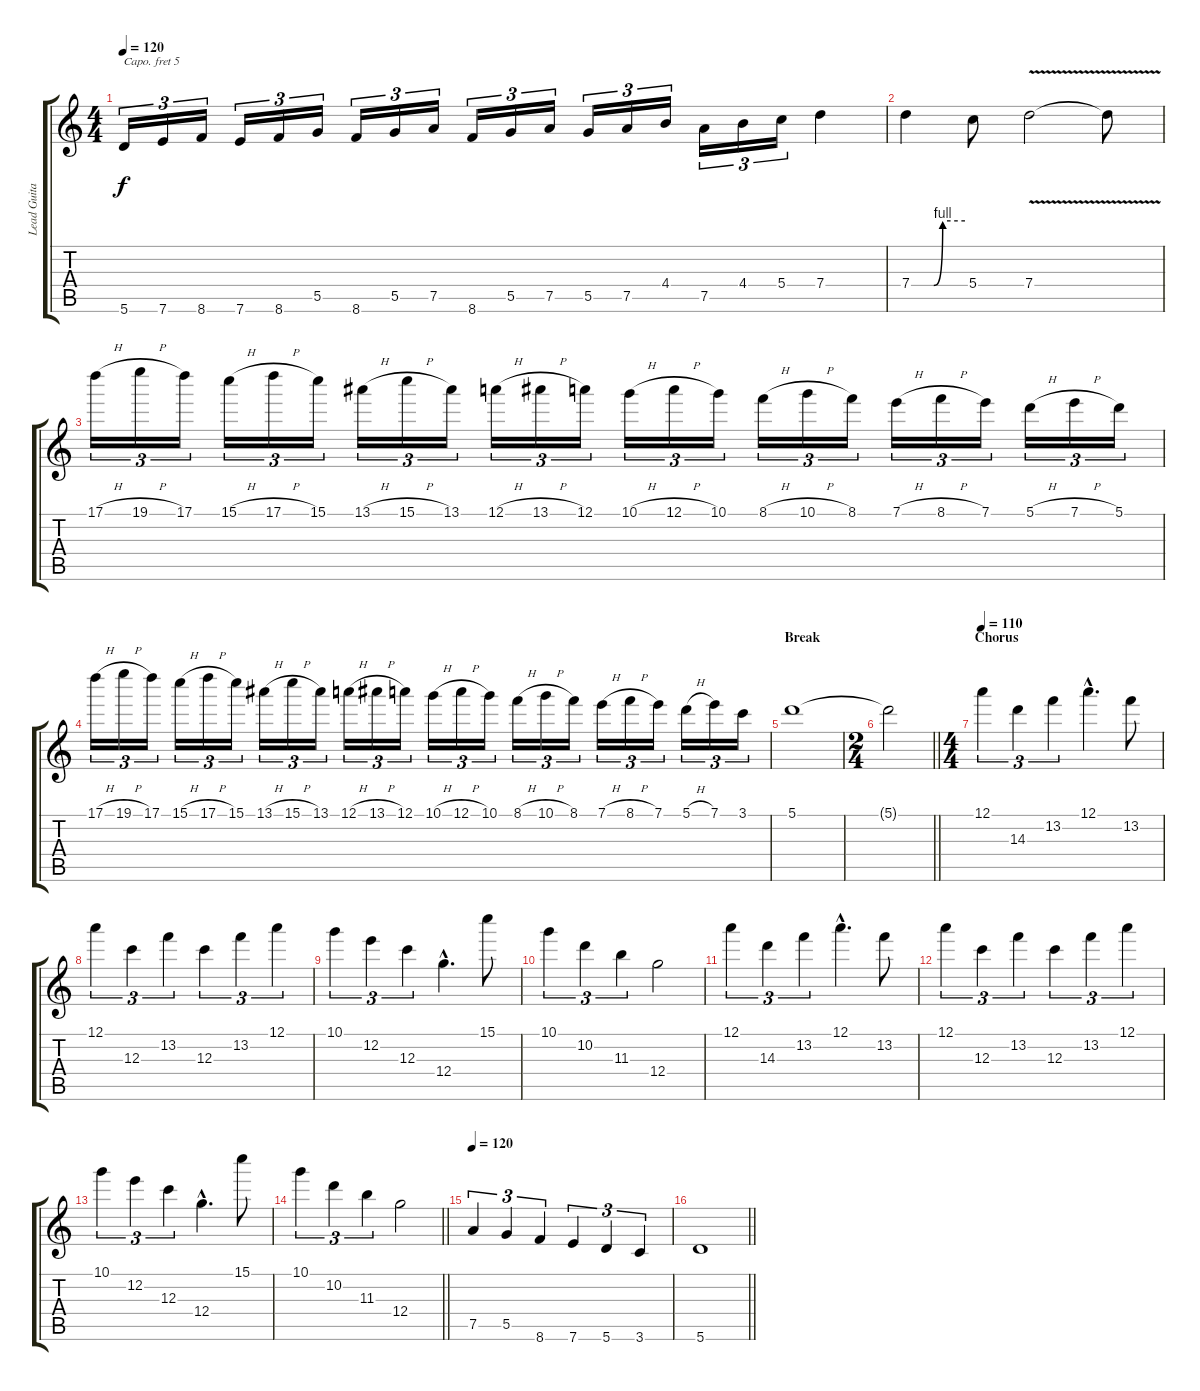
\track ("Lead Guitar I - Overdrive" "Lead Guita") {instrument overdrivenguitar}
\staff {score tabs}
\capo 5
\tuning (E4 B3 G3 D3 A2 E2) {hide}
\ts (4 4)
\tempo 120
\clef g2
\ks c
5.6.16{tu (3 2) dy f} 7.6.16{tu (3 2)} 8.6.16{tu (3 2)} 7.6.16{tu (3 2)} 8.6.16{tu (3 2)} 5.5.16{tu (3 2)} 8.6.16{tu (3 2)} 5.5.16{tu (3 2)} 7.5.16{tu (3 2)} 8.6.16{tu (3 2)} 5.5.16{tu (3 2)} 7.5.16{tu (3 2)} 5.5.16{tu (3 2)} 7.5.16{tu (3 2)} 4.4.16{tu (3 2)} 7.5.16{tu (3 2)} 4.4.16{tu (3 2)} 5.4.16{tu (3 2)} 7.4.4 |
7.4{be (custom 0 0 25 0 35 4 60 4)}.4 5.4.8 7.4{v}.2 7.4{t}.8 |
17.1{h}.16{tu (3 2)} 19.1{h}.16{tu (3 2)} 17.1.16{tu (3 2)} 15.1{h}.16{tu (3 2)} 17.1{h}.16{tu (3 2)} 15.1.16{tu (3 2)} 13.1{h}.16{tu (3 2)} 15.1{h}.16{tu (3 2)} 13.1.16{tu (3 2)} 12.1{h}.16{tu (3 2)} 13.1{h}.16{tu (3 2)} 12.1.16{tu (3 2)} 10.1{h}.16{tu (3 2)} 12.1{h}.16{tu (3 2)} 10.1.16{tu (3 2)} 8.1{h}.16{tu (3 2)} 10.1{h}.16{tu (3 2)} 8.1.16{tu (3 2)} 7.1{h}.16{tu (3 2)} 8.1{h}.16{tu (3 2)} 7.1.16{tu (3 2)} 5.1{h}.16{tu (3 2)} 7.1{h}.16{tu (3 2)} 5.1.16{tu (3 2)} |
17.1{h}.16{tu (3 2)} 19.1{h}.16{tu (3 2)} 17.1.16{tu (3 2)} 15.1{h}.16{tu (3 2)} 17.1{h}.16{tu (3 2)} 15.1.16{tu (3 2)} 13.1{h}.16{tu (3 2)} 15.1{h}.16{tu (3 2)} 13.1.16{tu (3 2)} 12.1{h}.16{tu (3 2)} 13.1{h}.16{tu (3 2)} 12.1.16{tu (3 2)} 10.1{h}.16{tu (3 2)} 12.1{h}.16{tu (3 2)} 10.1.16{tu (3 2)} 8.1{h}.16{tu (3 2)} 10.1{h}.16{tu (3 2)} 8.1.16{tu (3 2)} 7.1{h}.16{tu (3 2)} 8.1{h}.16{tu (3 2)} 7.1.16{tu (3 2)} 5.1{h}.16{tu (3 2)} 7.1.16{tu (3 2)} 3.1.16{tu (3 2)} |
\section ("" "Break")
5.1.1 |
\ts (2 4)
\barLineRight lightlight
5.1{t}.2 |
\ts (4 4)
\section ("" "Chorus")
\tempo 110
12.1.4{tu (3 2)} 14.3.4{tu (3 2)} 13.2.4{tu (3 2)} 12.1{hac}.4{d} 13.2.8 |
12.1.4{tu (3 2)} 12.3.4{tu (3 2)} 13.2.4{tu (3 2)} 12.3.4{tu (3 2)} 13.2.4{tu (3 2)} 12.1.4{tu (3 2)} |
10.1.4{tu (3 2)} 12.2.4{tu (3 2)} 12.3.4{tu (3 2)} 12.4{hac}.4{d} 15.1.8 |
10.1.4{tu (3 2)} 10.2.4{tu (3 2)} 11.3.4{tu (3 2)} 12.4.2 |
12.1.4{tu (3 2)} 14.3.4{tu (3 2)} 13.2.4{tu (3 2)} 12.1{hac}.4{d} 13.2.8 |
12.1.4{tu (3 2)} 12.3.4{tu (3 2)} 13.2.4{tu (3 2)} 12.3.4{tu (3 2)} 13.2.4{tu (3 2)} 12.1.4{tu (3 2)} |
10.1.4{tu (3 2)} 12.2.4{tu (3 2)} 12.3.4{tu (3 2)} 12.4{hac}.4{d} 15.1.8 |
\barLineRight lightlight
10.1.4{tu (3 2)} 10.2.4{tu (3 2)} 11.3.4{tu (3 2)} 12.4.2 |
\tempo 120
7.5.4{tu (3 2)} 5.5.4{tu (3 2)} 8.6.4{tu (3 2)} 7.6.4{tu (3 2)} 5.6.4{tu (3 2)} 3.6.4{tu (3 2)} |
\barLineRight lightlight
5.6.1
